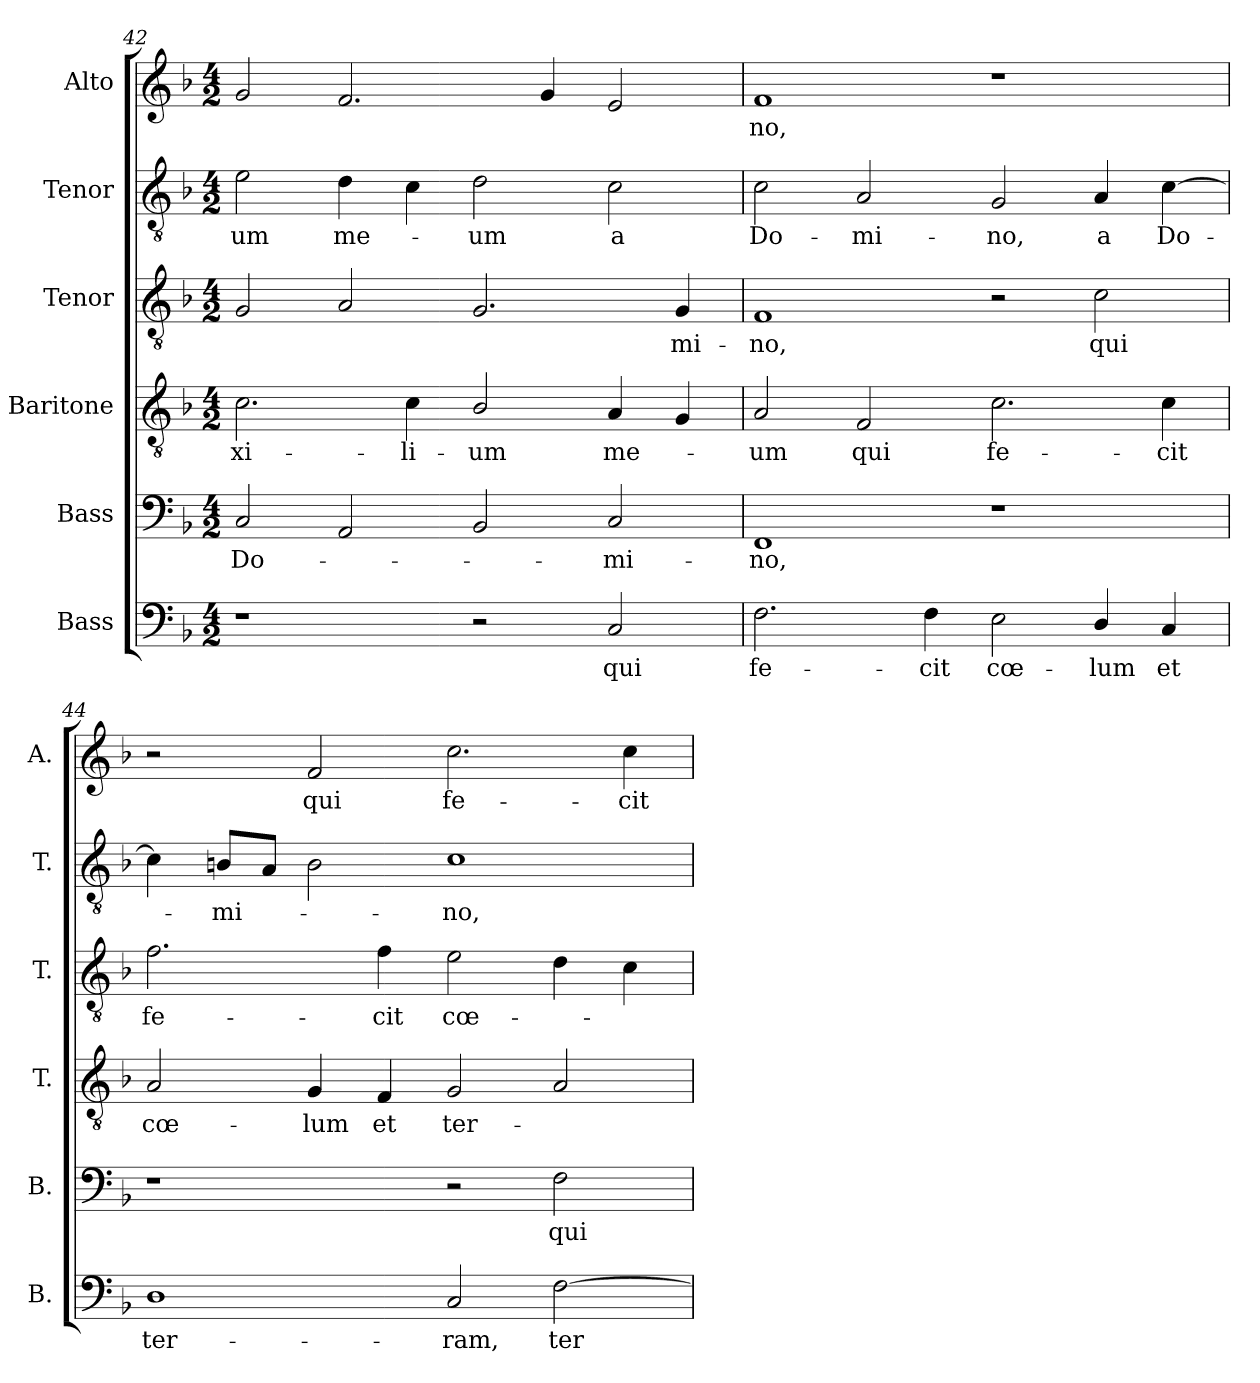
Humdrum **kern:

**kern	**text	**kern	**text	**kern	**text	**kern	**text	**kern	**text	**kern	**text
*part6	*part6	*part5	*part5	*part4	*part4	*part3	*part3	*part2	*part2	*part1	*part1
*staff6	*staff6	*staff5	*staff5	*staff4	*staff4	*staff3	*staff3	*staff2	*staff2	*staff1	*staff1
*I"Bass	*	*I"Bass	*	*I"Baritone	*	*I"Tenor	*	*I"Tenor	*	*I"Alto	*
*I'B.	*	*I'B.	*	*I'T.	*	*I'T.	*	*I'T.	*	*I'A.	*
*clefF4	*	*clefF4	*	*clefGv2	*	*clefGv2	*	*clefGv2	*	*clefG2	*
*	*	*	*	*ITrd7c12	*	*ITrd7c12	*	*ITrd7c12	*	*	*
*k[b-]	*	*k[b-]	*	*k[b-]	*	*k[b-]	*	*k[b-]	*	*k[b-]	*
*F:	*	*F:	*	*F:	*	*F:	*	*F:	*	*F:	*
*M4/2	*	*M4/2	*	*M4/2	*	*M4/2	*	*M4/2	*	*M4/2	*
=42	=42	=42	=42	=42	=42	=42	=42	=42	=42	=42	=42
!	!	!	!LO:LY:b:color=#000000	!	!	!	!	!	!	!	!
!	!	!	!	!	!LO:LY:b:color=#000000	!	!	!	!	!	!
!	!	!	!	!	!	!	!	!	!LO:LY:b:color=#000000	!	!
1r	.	2Ci/	Do-	2.Ci\	-xi-	2GGi/	.	2Ei\	-um	2gi/	.
!	!	!	!	!	!	!	!	!	!LO:LY:b:color=#000000	!	!
.	.	2AAi/	.	.	.	2AAi/	.	4Di\	me-	2.fi/	.
!	!	!	!	!	!LO:LY:b:color=#000000	!	!	!	!	!	!
.	.	.	.	4Ci\	-li-	.	.	4Ci\	.	.	.
!	!	!	!	!	!LO:LY:b:color=#000000	!	!	!	!	!	!
!	!	!	!	!	!	!	!	!	!LO:LY:b:color=#000000	!	!
2r	.	2BB-i/	.	2BB-i/	-um	2.GGi/	.	2Di\	-um	.	.
.	.	.	.	.	.	.	.	.	.	4gi/	.
!	!LO:LY:b:color=#000000	!	!	!	!	!	!	!	!	!	!
!	!	!	!LO:LY:b:color=#000000	!	!	!	!	!	!	!	!
!	!	!	!	!	!LO:LY:b:color=#000000	!	!	!	!	!	!
!	!	!	!	!	!	!	!	!	!LO:LY:b:color=#000000	!	!
2Ci/	qui	2Ci/	-mi-	4AAi/	me-	.	.	2Ci\	a	2ei/	.
!	!	!	!	!	!	!	!LO:LY:b:color=#000000	!	!	!	!
.	.	.	.	4GGi/	.	4GGi/	-mi-	.	.	.	.
=43	=43	=43	=43	=43	=43	=43	=43	=43	=43	=43	=43
!	!LO:LY:b:color=#000000	!	!	!	!	!	!	!	!	!	!
!	!	!	!LO:LY:b:color=#000000	!	!	!	!	!	!	!	!
!	!	!	!	!	!LO:LY:b:color=#000000	!	!	!	!	!	!
!	!	!	!	!	!	!	!LO:LY:b:color=#000000	!	!	!	!
!	!	!	!	!	!	!	!	!	!LO:LY:b:color=#000000	!	!
!	!	!	!	!	!	!	!	!	!	!	!LO:LY:b:color=#000000
2.Fi\	fe-	1FFi	-no,	2AAi/	-um	1FFi	-no,	2Ci\	Do-	1fi	-no,
!	!	!	!	!	!LO:LY:b:color=#000000	!	!	!	!	!	!
!	!	!	!	!	!	!	!	!	!LO:LY:b:color=#000000	!	!
.	.	.	.	2FFi/	qui	.	.	2AAi/	-mi-	.	.
!	!LO:LY:b:color=#000000	!	!	!	!	!	!	!	!	!	!
4Fi\	-cit	.	.	.	.	.	.	.	.	.	.
!	!LO:LY:b:color=#000000	!	!	!	!	!	!	!	!	!	!
!	!	!	!	!	!LO:LY:b:color=#000000	!	!	!	!	!	!
!	!	!	!	!	!	!	!	!	!LO:LY:b:color=#000000	!	!
2Ei\	cœ-	1r	.	2.Ci\	fe-	2r	.	2GGi/	-no,	1r	.
!	!LO:LY:b:color=#000000	!	!	!	!	!	!	!	!	!	!
!	!	!	!	!	!	!	!LO:LY:b:color=#000000	!	!	!	!
!	!	!	!	!	!	!	!	!	!LO:LY:b:color=#000000	!	!
4Di/	-lum	.	.	.	.	2Ci\	qui	4AAi/	a	.	.
!	!LO:LY:b:color=#000000	!	!	!	!	!	!	!	!	!	!
!	!	!	!	!	!LO:LY:b:color=#000000	!	!	!	!	!	!
!	!	!	!	!	!	!	!	!	!LO:LY:b:color=#000000	!	!
4Ci/	et	.	.	4Ci\	-cit	.	.	[4Ci\	Do-	.	.
!!LO:LB:g=z
=44	=44	=44	=44	=44	=44	=44	=44	=44	=44	=44	=44
!	!LO:LY:b:color=#000000	!	!	!	!	!	!	!	!	!	!
!	!	!	!	!	!LO:LY:b:color=#000000	!	!	!	!	!	!
!	!	!	!	!	!	!	!LO:LY:b:color=#000000	!	!	!	!
1Di	ter-	1r	.	2AAi/	cœ-	2.Fi\	fe-	4Ci\]	.	2r	.
!	!	!	!	!	!	!	!	!	!LO:LY:b:color=#000000	!	!
.	.	.	.	.	.	.	.	8BBni/L	-mi-	.	.
.	.	.	.	.	.	.	.	8AAi/J	.	.	.
!	!	!	!	!	!LO:LY:b:color=#000000	!	!	!	!	!	!
!	!	!	!	!	!	!	!	!	!	!	!LO:LY:b:color=#000000
.	.	.	.	4GGi/	-lum	.	.	2BBi\	.	2fi/	qui
!	!	!	!	!	!LO:LY:b:color=#000000	!	!	!	!	!	!
!	!	!	!	!	!	!	!LO:LY:b:color=#000000	!	!	!	!
.	.	.	.	4FFi/	et	4Fi\	-cit	.	.	.	.
!	!LO:LY:b:color=#000000	!	!	!	!	!	!	!	!	!	!
!	!	!	!	!	!LO:LY:b:color=#000000	!	!	!	!	!	!
!	!	!	!	!	!	!	!LO:LY:b:color=#000000	!	!	!	!
!	!	!	!	!	!	!	!	!	!LO:LY:b:color=#000000	!	!
!	!	!	!	!	!	!	!	!	!	!	!LO:LY:b:color=#000000
2Ci/	-ram,	2r	.	2GGi/	ter-	2Ei\	cœ-	1Ci	-no,	2.cci\	fe-
!	!LO:LY:b:color=#000000	!	!	!	!	!	!	!	!	!	!
!	!	!	!LO:LY:b:color=#000000	!	!	!	!	!	!	!	!
[2Fi\	ter-	2Fi\	qui	2AAi/	.	4Di\	.	.	.	.	.
!	!	!	!	!	!	!	!	!	!	!	!LO:LY:b:color=#000000
.	.	.	.	.	.	4Ci\	.	.	.	4cci\	-cit
=	=	=	=	=	=	=	=	=	=	=	=
*-	*-	*-	*-	*-	*-	*-	*-	*-	*-	*-	*-
